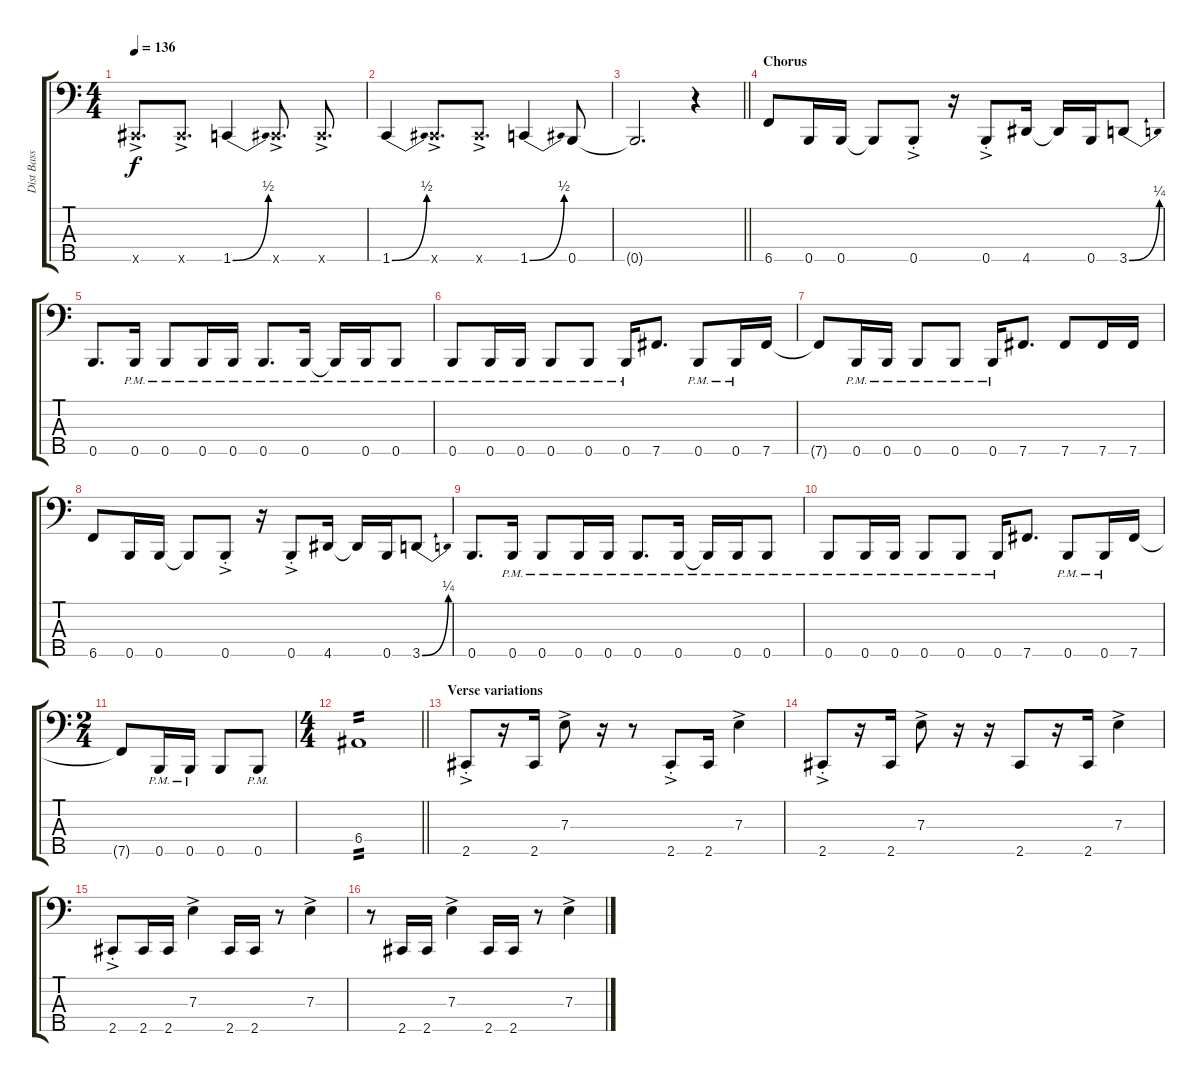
\track ("Dist Bass" "Dist Bass") {instrument electricbassfinger}
\staff {score tabs}
\tuning (G2 D2 A1 E1 B0) {hide}
\ts (4 4)
\tempo 136
\clef f4
\ks c
2.5{ac x}.8{d dy f} 2.5{ac x}.8{d} 1.5{be (bend 0 0 60 2)}.4 2.5{ac x}.8{d} 2.5{ac x}.8{d} |
1.5{be (bend 0 0 60 2)}.4 2.5{ac x}.8{d} 2.5{ac x}.8{d} 1.5{be (bend 0 0 60 2)}.4 0.5.8 |
\barLineRight lightlight
0.5{t}.2{d} r.4 |
\section ("" "Chorus")
6.5.8 0.5.16 0.5.16 0.5{t}.8 0.5{ac st}.8 r.16 0.5{ac st}.8 4.5.16 4.5{t}.16 0.5.16 3.5{be (bend 0 0 60 1)}.8 |
0.5.8{d} 0.5{pm}.16 0.5{pm}.8 0.5{pm}.16 0.5{pm}.16 0.5{pm}.8{d} 0.5{pm}.16 0.5{pm t}.16 0.5{pm}.16 0.5{pm}.8 |
0.5{pm}.8 0.5{pm}.16 0.5{pm}.16 0.5{pm}.8 0.5{pm}.8 0.5{pm}.16 7.5.8{d} 0.5{pm}.8 0.5{pm}.16 7.5.16 |
7.5{t}.8 0.5{pm}.16 0.5{pm}.16 0.5{pm}.8 0.5{pm}.8 0.5{pm}.16 7.5.8{d} 7.5.8 7.5.16 7.5.16 |
6.5.8 0.5.16 0.5.16 0.5{t}.8 0.5{ac st}.8 r.16 0.5{ac st}.8 4.5.16 4.5{t}.16 0.5.16 3.5{be (bend 0 0 60 1)}.8 |
0.5.8{d} 0.5{pm}.16 0.5{pm}.8 0.5{pm}.16 0.5{pm}.16 0.5{pm}.8{d} 0.5{pm}.16 0.5{pm t}.16 0.5{pm}.16 0.5{pm}.8 |
0.5{pm}.8 0.5{pm}.16 0.5{pm}.16 0.5{pm}.8 0.5{pm}.8 0.5{pm}.16 7.5.8{d} 0.5{pm}.8 0.5{pm}.16 7.5.16 |
\ts (2 4)
7.5{t}.8 0.5{pm}.16 0.5{pm}.16 0.5.8 0.5{pm}.8 |
\ts (4 4)
\barLineRight lightlight
6.4.1{tp 2} |
\section ("" "Verse variations")
2.5{ac st}.8 r.16 2.5.16 7.3{ac}.8 r.16 r.8 2.5{ac st}.8 2.5.16 7.3{ac}.4 |
2.5{ac st}.8 r.16 2.5.16 7.3{ac}.8 r.16 r.16 2.5.8 r.16 2.5.16 7.3{ac}.4 |
2.5{ac st}.8 2.5.16 2.5.16 7.3{ac}.4 2.5.16 2.5.16 r.8 7.3{ac}.4 |
r.8 2.5.16 2.5.16 7.3{ac}.4 2.5.16 2.5.16 r.8 7.3{ac}.4
